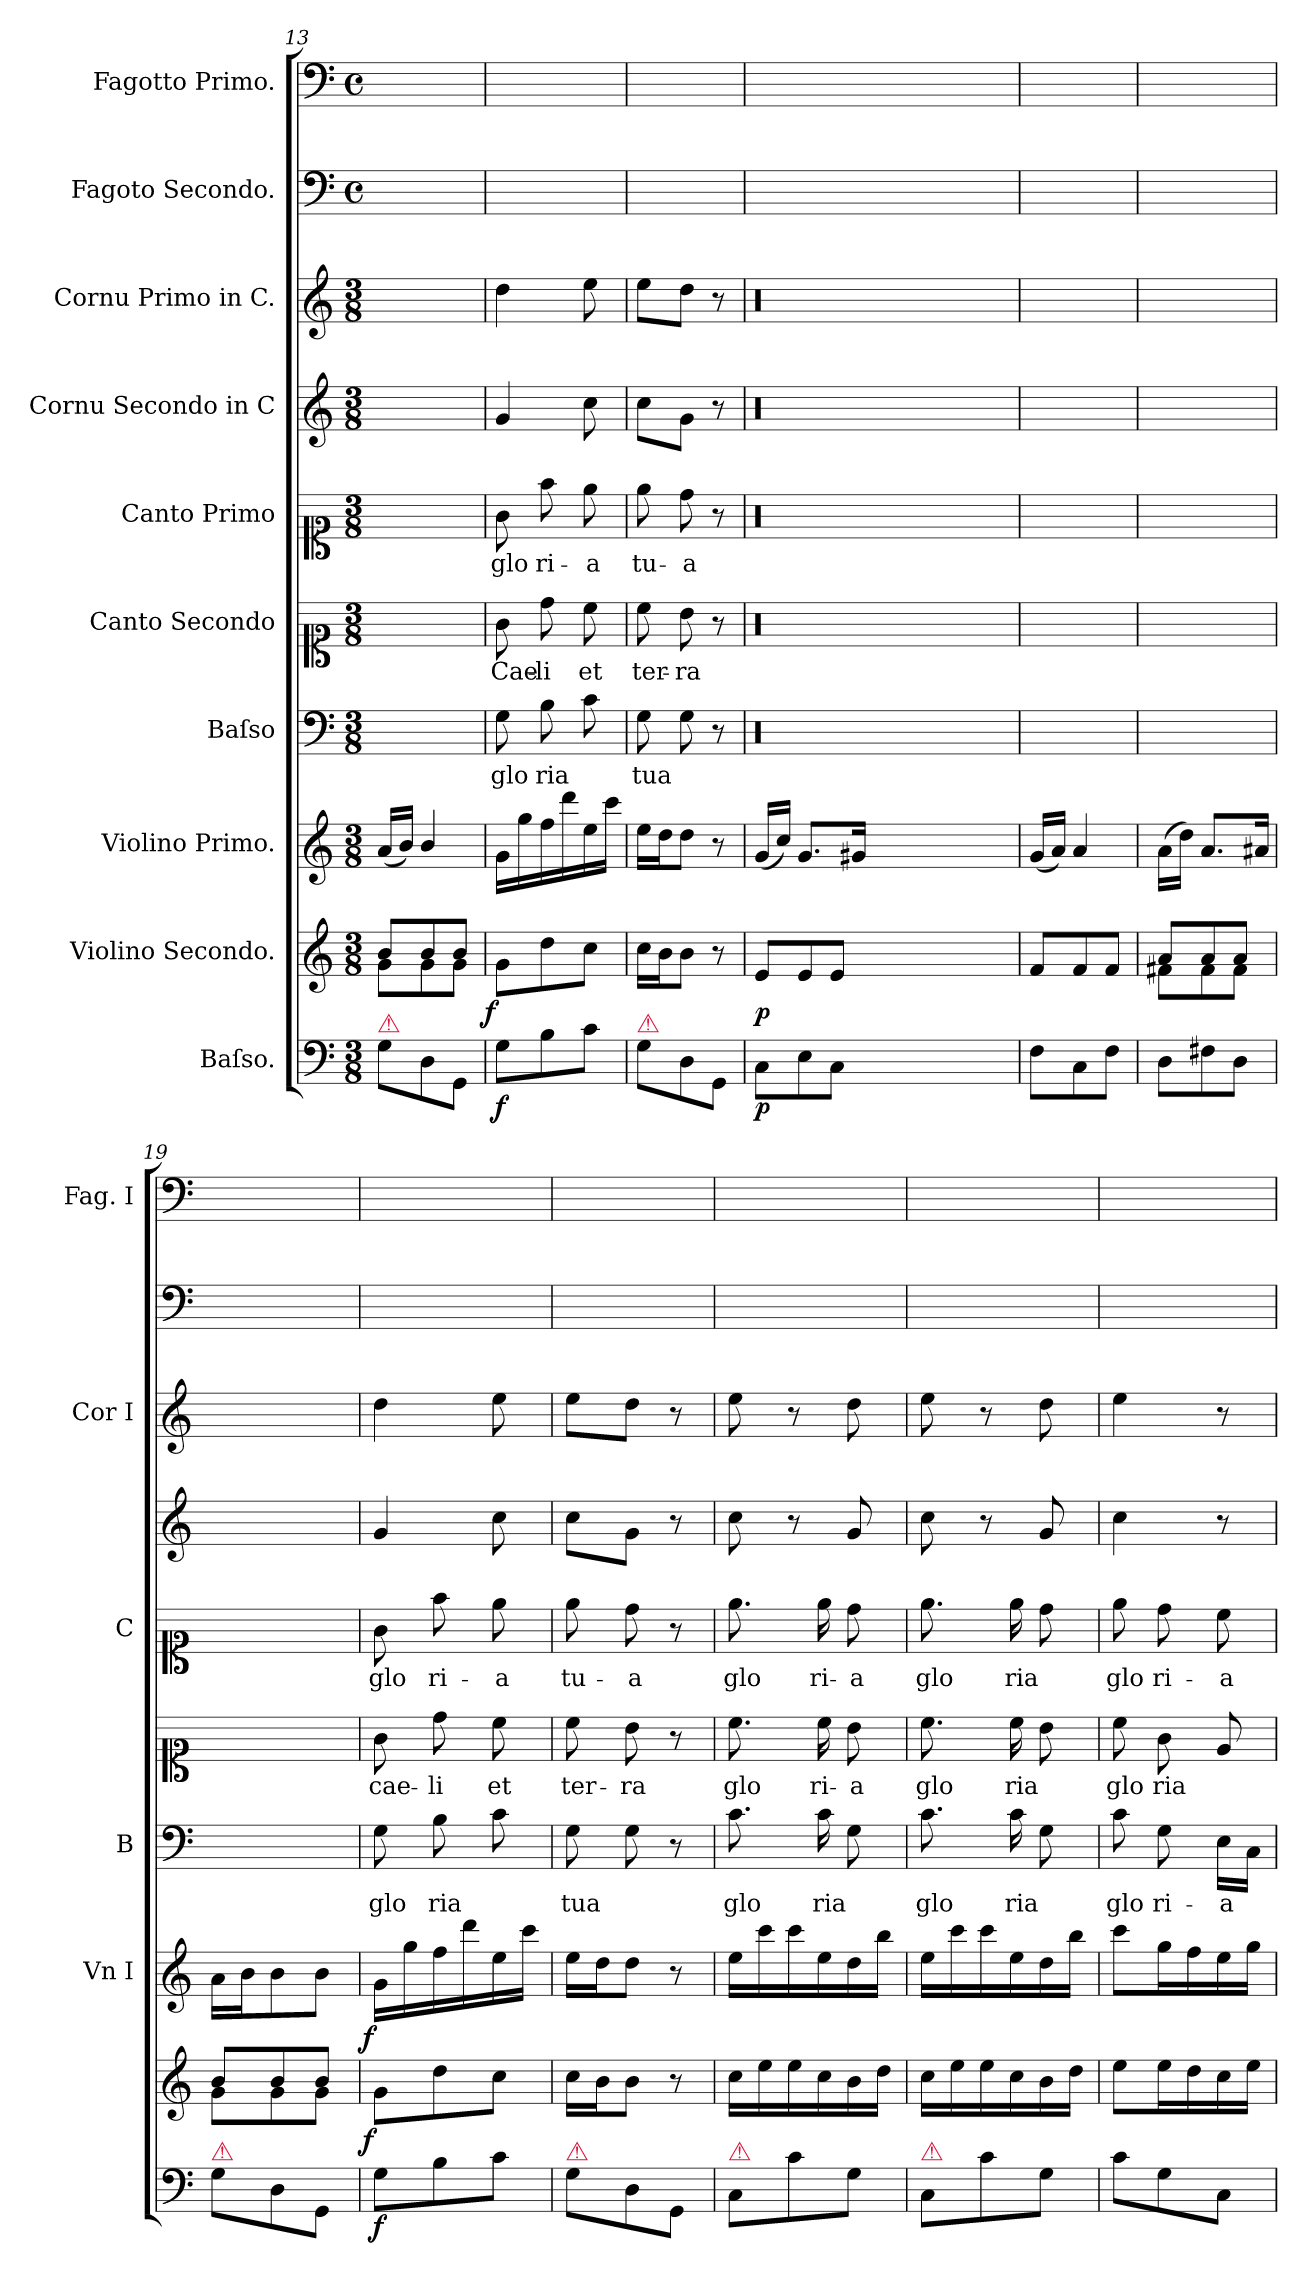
**kern	**dynam	**kern	**dynam	**kern	**dynam	**kern	**text	**kern	**text	**kern	**text	**kern	**kern	**kern	**kern
*part10	*part10	*part9	*part9	*part8	*part8	*part7	*part7	*part6	*part6	*part5	*part5	*part4	*part3	*part2	*part1
*staff10	*staff10	*staff9	*staff9	*staff8	*staff8	*staff7	*staff7	*staff6	*staff6	*staff5	*staff5	*staff4	*staff3	*staff2	*staff1
*I"Baſso.	*	*I"Violino Secondo.	*	*I"Violino Primo.	*	*I"Baſso	*	*I"Canto Secondo	*	*I"Canto Primo	*	*I"Cornu Secondo in C	*I"Cornu Primo in C.	*I"Fagoto Secondo.	*I"Fagotto Primo.
*	*	*	*	*I'Vn I	*	*I'B	*	*	*	*I'C	*	*	*I'Cor I	*	*I'Fag. I
*clefF4	*	*clefG2	*	*clefG2	*	*clefF4	*	*clefC1	*	*clefC1	*	*clefG2	*clefG2	*clefF4	*clefF4
*k[]	*	*k[]	*	*k[]	*	*k[]	*	*k[]	*	*k[]	*	*k[]	*k[]	*k[]	*k[]
*M3/8	*	*M3/8	*	*M3/8	*	*M3/8	*	*M3/8	*	*M3/8	*	*M3/8	*M3/8	*M4/4	*M4/4
*	*	*	*	*	*	*	*	*	*	*	*	*	*	*met(c)	*met(c)
=13	=13	=13	=13	=13	=13	=13	=13	=13	=13	=13	=13	=13	=13	=13	=13
*	*	*^	*	*	*	*	*	*	*	*	*	*	*	*	*
!LO:TX:a:color=crimson:t=⚠	!	!	!	!	!	!	!	!	!	!	!	!	!	!	!	!
8G\L	.	8b/L	8g\L	.	(16a/LL	.	4.ryy	.	4.ryy	.	4.ryy	.	4.ryy	4.ryy	4.ryy	4.ryy
.	.	.	.	.	16b\JJ)	.	.	.	.	.	.	.	.	.	.	.
8D\	.	8b/	8g\	.	4b/	.	.	.	.	.	.	.	.	.	.	.
8GG/J	.	8b/J	8g\J	.	.	.	.	.	.	.	.	.	.	.	.	.
=14	=14	=14	=14	=14	=14	=14	=14	=14	=14	=14	=14	=14	=14	=14	=14	=14
!	!	!	!	!LO:DY:rj	!	!LO:DY:b:rj	!	!	!	!	!	!	!	!	!	!
*	*	*v	*v	*	*	*	*	*	*	*	*	*	*	*	*	*
8G\L	f	8g\L	f	16g\LL	fo	8G\	glo	8g\	Cae-	8g\	glo	4g/	4dd\	4.ryy	4.ryy
.	.	.	.	16gg\	.	.	.	.	.	.	.	.	.	.	.
8B\	.	8dd\	.	16ff\	.	8B\	-ria	8dd\	-li	8ff\	-ri-	.	.	.	.
.	.	.	.	16ddd\	.	.	.	.	.	.	.	.	.	.	.
8c\J	.	8cc\J	.	16ee\	.	8c\	.	8cc\	et	8ee\	-a	8cc\	8ee\	.	.
.	.	.	.	16ccc\JJ	.	.	.	.	.	.	.	.	.	.	.
=15	=15	=15	=15	=15	=15	=15	=15	=15	=15	=15	=15	=15	=15	=15	=15
!LO:TX:a:color=crimson:t=⚠	!	!	!	!	!	!	!	!	!	!	!	!	!	!	!
8G\L	.	16cc\LL	.	16ee\LL	.	8G\	tua	8cc\	ter-	8ee\	tu-	8cc\L	8ee\L	4.ryy	4.ryy
.	.	16b\J	.	16dd\J	.	.	.	.	.	.	.	.	.	.	.
8D\	.	8b\J	.	8dd\J	.	8G\	.	8b\	-ra	8dd\	-a	8g\J	8dd\J	.	.
8GG/J	.	8r	.	8r	.	8r	.	8r	.	8r	.	8r	8r	.	.
=16	=16	=16	=16	=16	=16	=16	=16	=16	=16	=16	=16	=16	=16	=16	=16
!	!	!	!	!	!LO:DY:b:rj	!LO:N:vis=00	!	!LO:N:vis=00	!	!LO:N:vis=00	!	!LO:N:vis=00	!LO:N:vis=00	!	!
8C\L	p	8e/L	p	(16g/LL	p&colon;	1.r	.	1.r	.	1.r	.	1.r	1.r	4.ryy	4.ryy
.	.	.	.	16cc\JJ)	.	.	.	.	.	.	.	.	.	.	.
8E\	.	8e/	.	8.g/L	.	.	.	.	.	.	.	.	.	.	.
8C\J	.	8e/J	.	.	.	.	.	.	.	.	.	.	.	.	.
.	.	.	.	16g#X/Jk	.	.	.	.	.	.	.	.	.	.	.
1ryy	.	1ryy	.	1ryy	.	.	.	.	.	.	.	.	.	1ryy	1ryy
8ryy	.	8ryy	.	8ryy	.	.	.	.	.	.	.	.	.	8ryy	8ryy
=17	=17	=17	=17	=17	=17	=17	=17	=17	=17	=17	=17	=17	=17	=17	=17
8F\L	.	8f/L	.	(16g/LL	.	4.ryy	.	4.ryy	.	4.ryy	.	4.ryy	4.ryy	4.ryy	4.ryy
.	.	.	.	16a/JJ)	.	.	.	.	.	.	.	.	.	.	.
8C\	.	8f/	.	4a/	.	.	.	.	.	.	.	.	.	.	.
8F\J	.	8f/J	.	.	.	.	.	.	.	.	.	.	.	.	.
=18	=18	=18	=18	=18	=18	=18	=18	=18	=18	=18	=18	=18	=18	=18	=18
*	*	*^	*	*	*	*	*	*	*	*	*	*	*	*	*
8D\L	.	8a/L	8f#X\L	.	(16a\LL	.	4.ryy	.	4.ryy	.	4.ryy	.	4.ryy	4.ryy	4.ryy	4.ryy
.	.	.	.	.	16dd\JJ)	.	.	.	.	.	.	.	.	.	.	.
8F#X\	.	8a/	8f#\	.	8.a/L	.	.	.	.	.	.	.	.	.	.	.
8D\J	.	8a/J	8f#\J	.	.	.	.	.	.	.	.	.	.	.	.	.
.	.	.	.	.	16a#X/Jk	.	.	.	.	.	.	.	.	.	.	.
=19	=19	=19	=19	=19	=19	=19	=19	=19	=19	=19	=19	=19	=19	=19	=19	=19
!LO:TX:a:color=crimson:t=⚠	!	!	!	!	!	!	!	!	!	!	!	!	!	!	!	!
8G\L	.	8b/L	8g\L	.	16a/LL	.	4.ryy	.	4.ryy	.	4.ryy	.	4.ryy	4.ryy	4.ryy	4.ryy
.	.	.	.	.	16b\J	.	.	.	.	.	.	.	.	.	.	.
8D\	.	8b/	8g\	.	8b\	.	.	.	.	.	.	.	.	.	.	.
8GG/J	.	8b/J	8g\J	.	8b\J	.	.	.	.	.	.	.	.	.	.	.
=20	=20	=20	=20	=20	=20	=20	=20	=20	=20	=20	=20	=20	=20	=20	=20	=20
!	!	!	!	!LO:DY:rj	!	!LO:DY:b:rj	!	!	!	!	!	!	!	!	!	!
*	*	*v	*v	*	*	*	*	*	*	*	*	*	*	*	*	*
8G\L	f	8g\L	f	16g\LL	f	8G\	glo	8g\	cae-	8g\	glo	4g/	4dd\	4.ryy	4.ryy
.	.	.	.	16gg\	.	.	.	.	.	.	.	.	.	.	.
8B\	.	8dd\	.	16ff\	.	8B\	ria	8dd\	-li	8ff\	-ri-	.	.	.	.
.	.	.	.	16ddd\	.	.	.	.	.	.	.	.	.	.	.
8c\J	.	8cc\J	.	16ee\	.	8c\	.	8cc\	et	8ee\	-a	8cc\	8ee\	.	.
.	.	.	.	16ccc\JJ	.	.	.	.	.	.	.	.	.	.	.
=21	=21	=21	=21	=21	=21	=21	=21	=21	=21	=21	=21	=21	=21	=21	=21
!LO:TX:a:color=crimson:t=⚠	!	!	!	!	!	!	!	!	!	!	!	!	!	!	!
8G\L	.	16cc\LL	.	16ee\LL	.	8G\	tua	8cc\	ter-	8ee\	tu-	8cc\L	8ee\L	4.ryy	4.ryy
.	.	16b\J	.	16dd\J	.	.	.	.	.	.	.	.	.	.	.
8D\	.	8b\J	.	8dd\J	.	8G\	.	8b\	-ra	8dd\	-a	8g\J	8dd\J	.	.
8GG/J	.	8r	.	8r	.	8r	.	8r	.	8r	.	8r	8r	.	.
=22	=22	=22	=22	=22	=22	=22	=22	=22	=22	=22	=22	=22	=22	=22	=22
!LO:TX:a:color=crimson:t=⚠	!	!	!	!	!	!	!	!	!	!	!	!	!	!	!
8C/L	.	16cc\LL	.	16ee\LL	.	8.c\	glo	8.cc\	glo	8.ee\	glo	8cc\	8ee\	4.ryy	4.ryy
.	.	16ee\	.	16ccc\	.	.	.	.	.	.	.	.	.	.	.
8c\	.	16ee\	.	16ccc\	.	.	.	.	.	.	.	8r	8r	.	.
.	.	16cc\	.	16ee\	.	16c\	-ria	16cc\	-ri-	16ee\	-ri-	.	.	.	.
8G\J	.	16b\	.	16dd\	.	8G\	.	8b\	-a	8dd\	-a	8g/	8dd\	.	.
.	.	16dd\JJ	.	16bb\JJ	.	.	.	.	.	.	.	.	.	.	.
=23	=23	=23	=23	=23	=23	=23	=23	=23	=23	=23	=23	=23	=23	=23	=23
!LO:TX:a:color=crimson:t=⚠	!	!	!	!	!	!	!	!	!	!	!	!	!	!	!
8C/L	.	16cc\LL	.	16ee\LL	.	8.c\	glo	8.cc\	glo	8.ee\	glo	8cc\	8ee\	4.ryy	4.ryy
.	.	16ee\	.	16ccc\	.	.	.	.	.	.	.	.	.	.	.
8c\	.	16ee\	.	16ccc\	.	.	.	.	.	.	.	8r	8r	.	.
.	.	16cc\	.	16ee\	.	16c\	-ria	16cc\	ria	16ee\	-ria	.	.	.	.
8G\J	.	16b\	.	16dd\	.	8G\	.	8b\	.	8dd\	.	8g/	8dd\	.	.
.	.	16dd\JJ	.	16bb\JJ	.	.	.	.	.	.	.	.	.	.	.
=24	=24	=24	=24	=24	=24	=24	=24	=24	=24	=24	=24	=24	=24	=24	=24
8c\L	.	8ee\L	.	8ccc\L	.	8c\	glo	8cc\	glo	8ee\	glo	4cc\	4ee\	4.ryy	4.ryy
8G\	.	16ee\L	.	16gg\L	.	8G\	-ri-	8g\	-ria	8dd\	-ri-	.	.	.	.
.	.	16dd\	.	16ff\	.	.	.	.	.	.	.	.	.	.	.
8C\J	.	16cc\	.	16ee\	.	16E\LL	-a	8e/	.	8cc\	-a	8r	8r	.	.
.	.	16ee\JJ	.	16gg\JJ	.	16C\JJ	.	.	.	.	.	.	.	.	.
=	=	=	=	=	=	=	=	=	=	=	=	=	=	=	=
*-	*-	*-	*-	*-	*-	*-	*-	*-	*-	*-	*-	*-	*-	*-	*-
